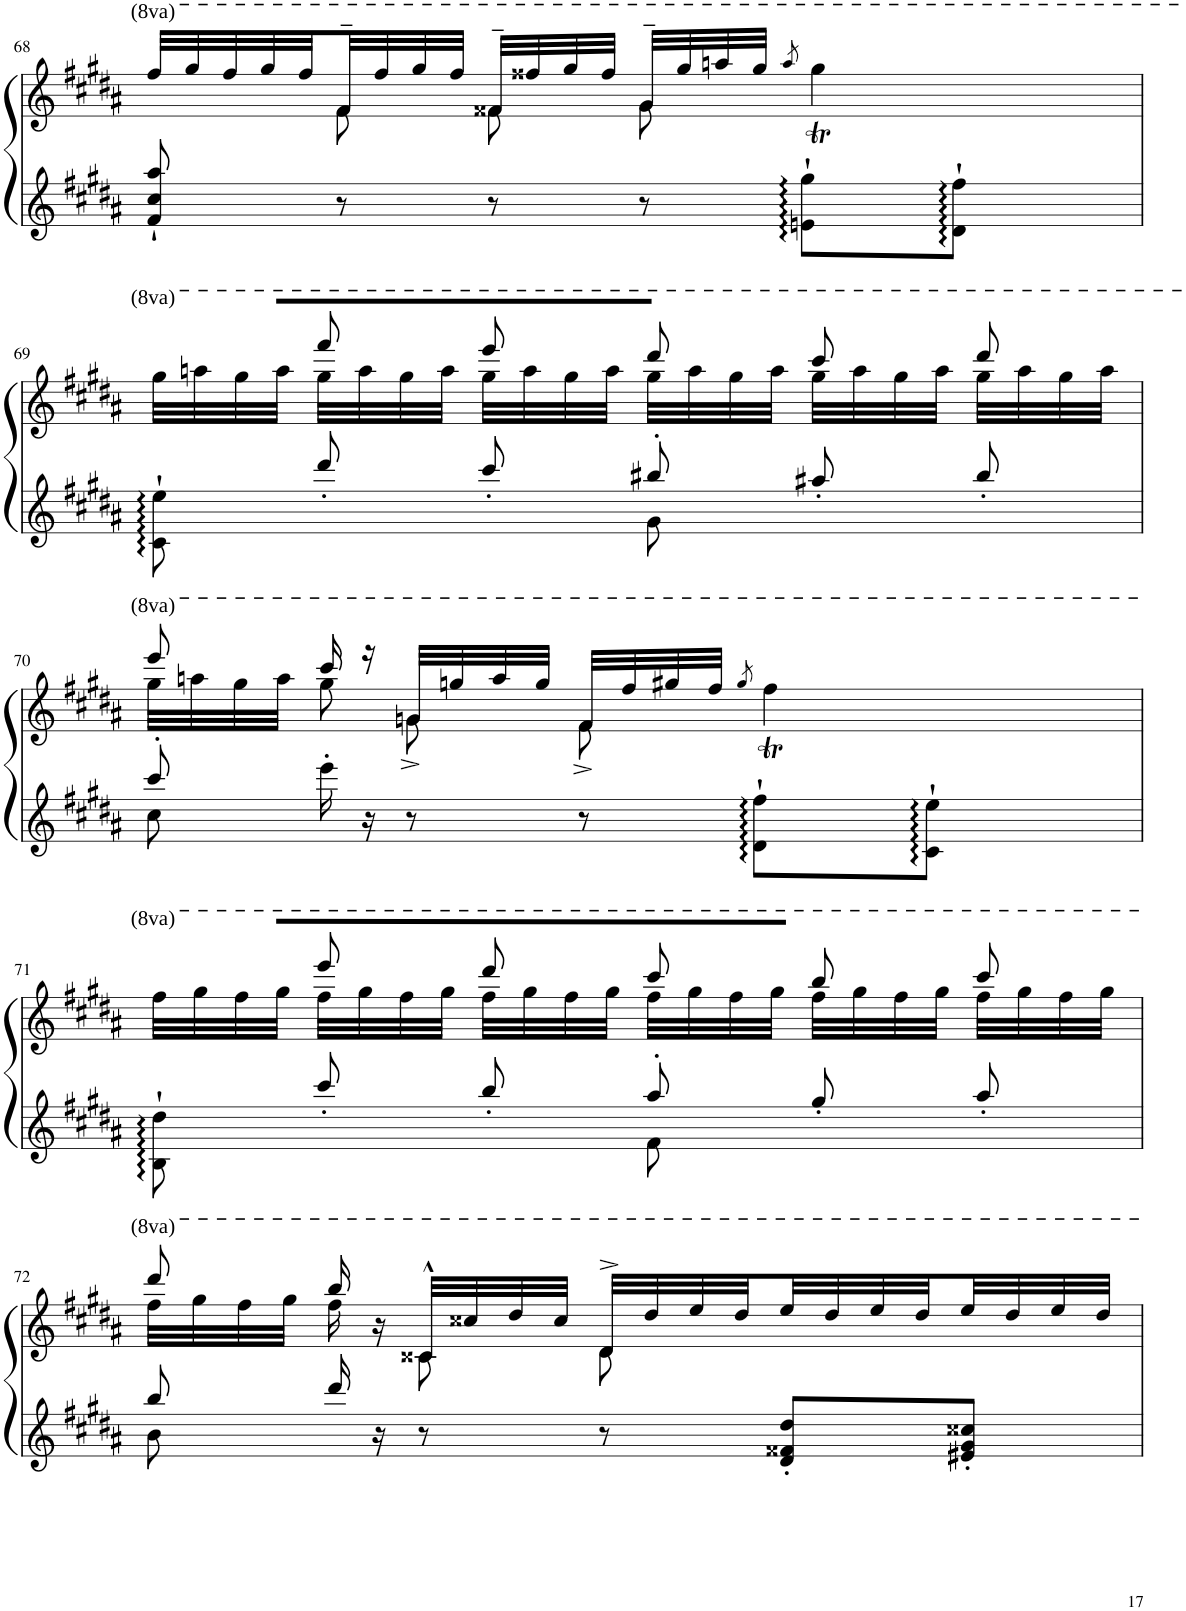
**kern	**kern
*part1	*part1
*staff2	*staff1
*I"Piano	*
*I'Pno	*
!!LO:PB:g=z
*clefG2	*clefG2
*k[f#c#g#d#a#]	*k[f#c#g#d#a#]
*M6/8	*M6/8
*	*Xtuplet
=68	=68
*	*^
8f#/'` 8cc#/'` 8aa#/'`	40fff#/LLL	8ryy
.	40ggg#/	.
.	40fff#/	.
.	40ggg#/	.
.	40fff#/	.
8r	32ff#~/	8ff#\
.	32fff#/	.
.	32ggg#/	.
.	32fff#/JJJ	.
8r	32ff##X~/LLL	8ff##X\
.	32fff##X/	.
.	32ggg#/	.
.	32fff##/JJJ	.
8r	32gg#~/LLL	8gg#\
.	32ggg#/	.
.	32aaan/	.
.	32ggg#/JJJ	.
.	.	8qaaa/
8en\'` 8gg#\'`L	32aaa!	4ggg#T\
.	32ggg#!	.
.	32aaa!	.
.	32ggg#!	.
8d#\'` 8ff#\'`J	32aaa!	.
.	32ggg#!	.
.	48aaa!	.
.	48ggg#!	.
.	48aaa!	.
!!LO:LB:g=z	!!
=69	=69	=69
*^	*	*
8c#\'` 8ee\'`	4.ryy	8ryy	32ggg#\LLL
.	.	.	32aaan\
.	.	.	32ggg#\
.	.	.	32aaa\JJJ
8ddd#'/	.	8ffff#/	32ggg#\LLL
.	.	.	32aaa\
.	.	.	32ggg#\
.	.	.	32aaa\JJJ
8ccc#'/	.	8eeee/	32ggg#\LLL
.	.	.	32aaa\
.	.	.	32ggg#\
.	.	.	32aaa\JJJ
8bb#X'/	8g#\	8dddd#/	32ggg#\LLL
.	.	.	32aaa\
.	.	.	32ggg#\
.	.	.	32aaa\JJJ
8aa#X'/	4ryy	8cccc#/	32ggg#\LLL
.	.	.	32aaa\
.	.	.	32ggg#\
.	.	.	32aaa\JJJ
8bb#'/	.	8dddd#/	32ggg#\LLL
.	.	.	32aaa\
.	.	.	32ggg#\
.	.	.	32aaa\JJJ
!!LO:LB:g=z
=70	=70	=70	=70
*	*	*	*^
8ccc#'/	8cc#\	8eeee/	2ryy	32ggg#\LLL
.	.	.	.	32aaan\
.	.	.	.	32ggg#\
.	.	.	.	32aaa\JJJ
16eee'\	2ryy	16cccc#/	.	8ggg#\
16r	.	16r	.	.
8r	.	32ggn/LLL	.	8ggn^\
.	.	32gggn/	.	.
.	.	32aaa/	.	.
.	.	32ggg/JJJ	.	.
8r	.	32ff#/LLL	.	8ff#^\
.	.	32fff#/	.	.
.	.	32ggg#X/	.	.
.	.	32fff#/JJJ	.	.
.	.	.	8qggg#/	.
8d#\'` 8ff#\'`L	.	32ggg#!	4fff#T\	4ryy
.	.	32fff#!	.	.
.	.	32ggg#!	.	.
.	.	32fff#!	.	.
8c#\'` 8ee\'`J	8ryy	32ggg#!	.	.
.	.	32fff#!	.	.
.	.	48ggg#!	.	.
.	.	48fff#!	.	.
.	.	48ggg#!	.	.
*	*	*	*v	*v
!!LO:LB:g=z
=71	=71	=71	=71
8B\'` 8dd#\'`	4.ryy	8ryy	32fff#\LLL
.	.	.	32ggg#\
.	.	.	32fff#\
.	.	.	32ggg#\JJJ
8ccc#'/	.	8eeee/	32fff#\LLL
.	.	.	32ggg#\
.	.	.	32fff#\
.	.	.	32ggg#\JJJ
8bb'/	.	8dddd#/	32fff#\LLL
.	.	.	32ggg#\
.	.	.	32fff#\
.	.	.	32ggg#\JJJ
8aa#'/	8f#\	8cccc#/	32fff#\LLL
.	.	.	32ggg#\
.	.	.	32fff#\
.	.	.	32ggg#\JJJ
8gg#'/	4ryy	8bbb/	32fff#\LLL
.	.	.	32ggg#\
.	.	.	32fff#\
.	.	.	32ggg#\JJJ
8aa#'/	.	8cccc#/	32fff#\LLL
.	.	.	32ggg#\
.	.	.	32fff#\
.	.	.	32ggg#\JJJ
!!LO:LB:g=z	!!
=72	=72	=72	=72
8bb'/	8b\	8dddd#/	32fff#\LLL
.	.	.	32ggg#\
.	.	.	32fff#\
.	.	.	32ggg#\JJJ
16ddd#'/	2ryy	16bbb/	16fff#\
16r	.	16r	16ryy
8r	.	32cc##X^^/LLL	8cc##X\
.	.	32ccc##X/	.
.	.	32ddd#/	.
.	.	32ccc##/JJJ	.
8r	.	32dd#^/LLL	8dd#\
.	.	32ddd#/	.
.	.	32eee/	.
.	.	32ddd#/	.
8d#/' 8f##X/' 8dd#/'L	.	32eee/	4ryy
.	.	32ddd#/	.
.	.	32eee/	.
.	.	32ddd#/	.
8e#X/' 8g#/' 8cc##X/'J	8ryy	32eee/	.
.	.	32ddd#/	.
.	.	32eee/	.
.	.	32ddd#/JJJ	.
*v	*v	*	*
*	*v	*v
=	=
*-	*-
